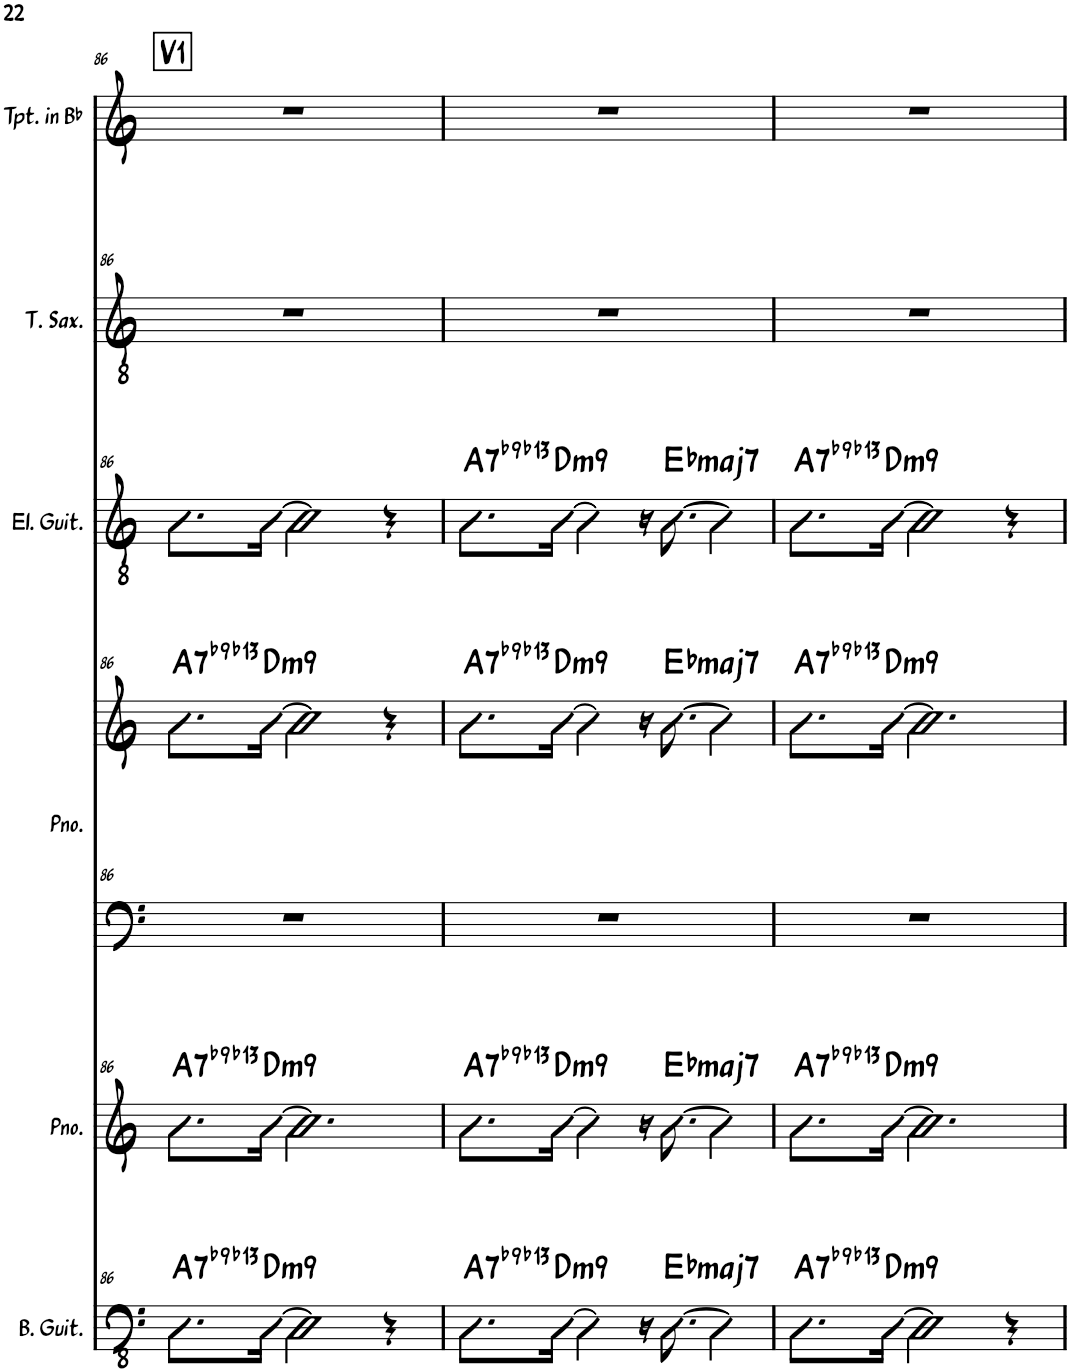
**kern	**harte	**kern	**harte	**kern	**kern	**harte	**kern	**harte	**kern	**kern
*part6	*part6	*part5	*part5	*part4	*part4	*part4	*part3	*part3	*part2	*part1
*staff7	*	*staff6	*	*staff5	*staff4	*	*staff3	*	*staff2	*staff1
*I"Bass Guitar	*	*I"Piano	*	*I"Piano	*	*	*I"Electric Guitar	*	*I"Tenor Saxophone	*I"Trumpet in Bb
*I'B. Guit.	*	*I'Pno.	*	*I'Pno.	*	*	*I'El. Guit.	*	*I'T. Sax.	*I'Tpt. in Bb
!!LO:PB:g=z
*clefFv4	*	*clefG2	*	*clefF4	*clefG2	*	*clefGv2	*	*clefGv2	*clefG2
*	*	*	*	*	*	*	*	*	*Trd8c14	*Trd1c2
*k[]	*	*k[]	*	*k[]	*k[]	*	*k[]	*	*k[]	*k[]
*M4/4	*	*M4/4	*	*M4/4	*M4/4	*	*M4/4	*	*M4/4	*M4/4
!!LO:REH:place=s1:a:B:rj:fs=14:t=V1
=86	=86	=86	=86	=86	=86	=86	=86	=86	=86	=86
!	!LO:H:kt=7	!	!LO:H:kt=7	!	!	!LO:H:kt=7	!	!	!	!
8.cn\L	A:7(b9,b13)	8.ccn\L	A:7(b9,b13)	1r	8.ccn\L	A:7(b9,b13)	8.cc\L	.	1r	1r
!	!LO:H:kt=m9	!	!LO:H:kt=m9	!	!	!LO:H:kt=m9	!	!	!	!
[16c\Jk	D:min9	[16cc\Jk	D:min9	.	[16cc\Jk	D:min9	[16cc\Jk	.	.	.
2c\]	.	2.cc\]	.	.	2cc\]	.	2cc\]	.	.	.
4r	.	.	.	.	4r	.	4r	.	.	.
=87	=87	=87	=87	=87	=87	=87	=87	=87	=87	=87
!	!LO:H:kt=7	!	!LO:H:kt=7	!	!	!LO:H:kt=7	!	!LO:H:kt=7	!	!
8.Cn\L	A:7(b9,b13)	8.ccn\L	A:7(b9,b13)	1r	8.ccn\L	A:7(b9,b13)	8.ccn\L	A:7(b9,b13)	1r	1r
!	!LO:H:kt=m9	!	!LO:H:kt=m9	!	!	!LO:H:kt=m9	!	!LO:H:kt=m9	!	!
[16C\Jk	D:min9	[16cc\Jk	D:min9	.	[16cc\Jk	D:min9	[16cc\Jk	D:min9	.	.
4C\]	.	4cc\]	.	.	4cc\]	.	4cc\]	.	.	.
16r	.	16r	.	.	16r	.	16r	.	.	.
!	!LO:H:kt=maj7	!	!LO:H:kt=maj7	!	!	!LO:H:kt=maj7	!	!LO:H:kt=maj7	!	!
[8.C\	Eb:maj7	[8.cc\	Eb:maj7	.	[8.cc\	Eb:maj7	[8.cc\	Eb:maj7	.	.
4C\]	.	4cc\]	.	.	4cc\]	.	4cc\]	.	.	.
=88	=88	=88	=88	=88	=88	=88	=88	=88	=88	=88
!	!LO:H:kt=7	!	!LO:H:kt=7	!	!	!LO:H:kt=7	!	!LO:H:kt=7	!	!
8.cn\L	A:7(b9,b13)	8.ccn\L	A:7(b9,b13)	1r	8.ccn\L	A:7(b9,b13)	8.ccn\L	A:7(b9,b13)	1r	1r
!	!LO:H:kt=m9	!	!LO:H:kt=m9	!	!	!LO:H:kt=m9	!	!LO:H:kt=m9	!	!
[16c\Jk	D:min9	[16cc\Jk	D:min9	.	[16cc\Jk	D:min9	[16cc\Jk	D:min9	.	.
2c\]	.	2.cc\]	.	.	2.cc\]	.	2cc\]	.	.	.
4r	.	.	.	.	.	.	4r	.	.	.
=	=	=	=	=	=	=	=	=	=	=
*-	*-	*-	*-	*-	*-	*-	*-	*-	*-	*-
